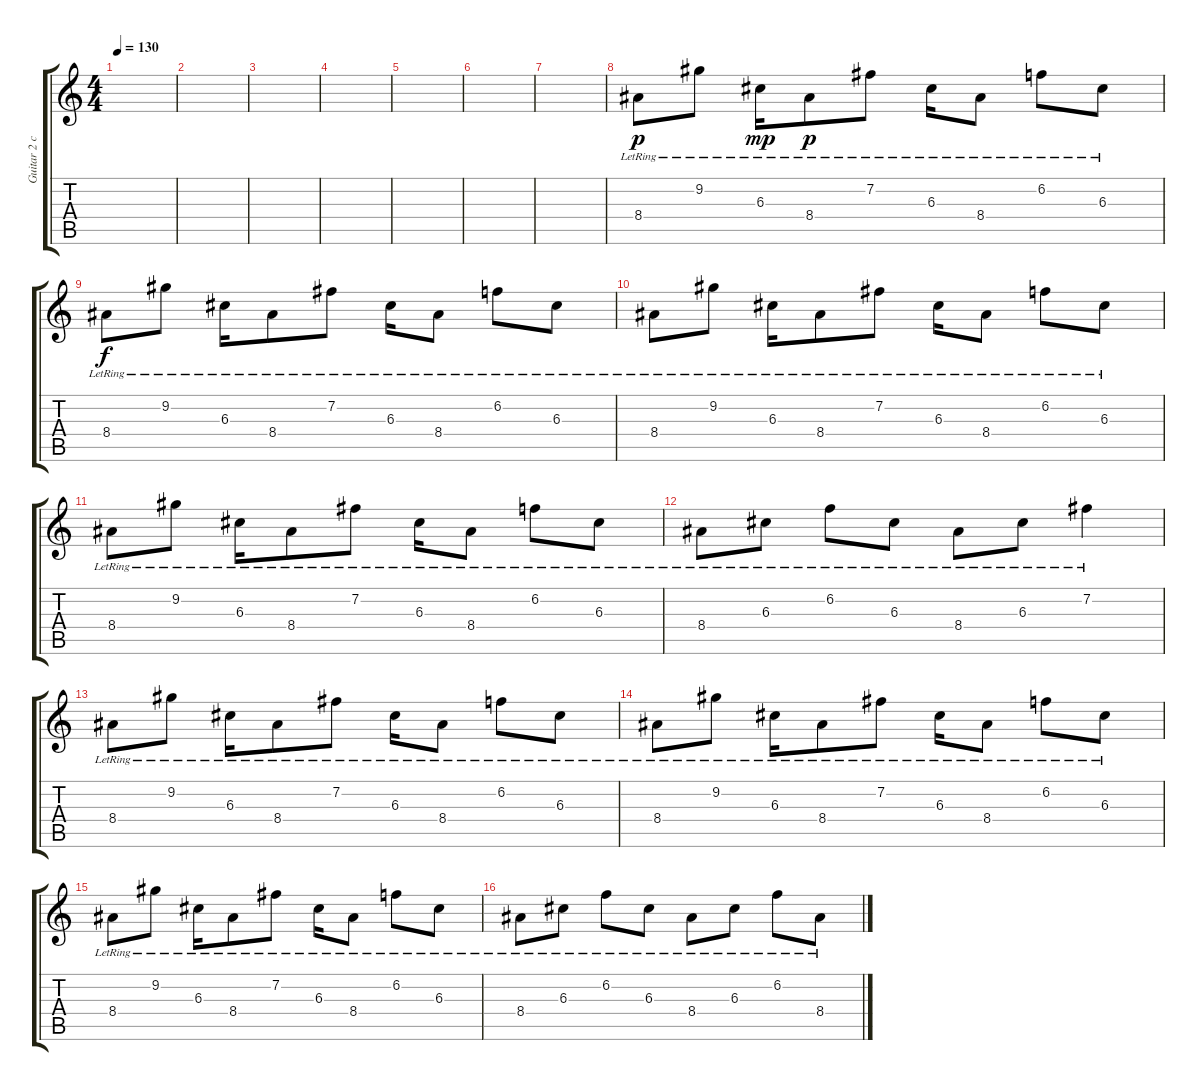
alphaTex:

\track ("Guitar 2 clean" "Guitar 2 c") {instrument acousticguitarsteel}
\staff {score tabs}
\tuning (E4 B3 G3 D3 A2 E2) {hide}
\ts (4 4)
\tempo 130
\clef g2
\ks c
|
|
|
|
|
|
|
8.4{lr}.8{dy p} 9.2{lr}.8 6.3{lr}.16{dy mp} 8.4{lr}.8{dy p} 7.2{lr}.8 6.3{lr}.16 8.4{lr}.8 6.2{lr}.8 6.3{lr}.8 |
8.4{lr}.8{dy f} 9.2{lr}.8 6.3{lr}.16 8.4{lr}.8 7.2{lr}.8 6.3{lr}.16 8.4{lr}.8 6.2{lr}.8 6.3{lr}.8 |
8.4{lr}.8 9.2{lr}.8 6.3{lr}.16 8.4{lr}.8 7.2{lr}.8 6.3{lr}.16 8.4{lr}.8 6.2{lr}.8 6.3{lr}.8 |
8.4{lr}.8 9.2{lr}.8 6.3{lr}.16 8.4{lr}.8 7.2{lr}.8 6.3{lr}.16 8.4{lr}.8 6.2{lr}.8 6.3{lr}.8 |
8.4{lr}.8 6.3{lr}.8 6.2{lr}.8 6.3{lr}.8 8.4{lr}.8 6.3{lr}.8 7.2{lr}.4 |
8.4{lr}.8 9.2{lr}.8 6.3{lr}.16 8.4{lr}.8 7.2{lr}.8 6.3{lr}.16 8.4{lr}.8 6.2{lr}.8 6.3{lr}.8 |
8.4{lr}.8 9.2{lr}.8 6.3{lr}.16 8.4{lr}.8 7.2{lr}.8 6.3{lr}.16 8.4{lr}.8 6.2{lr}.8 6.3{lr}.8 |
8.4{lr}.8 9.2{lr}.8 6.3{lr}.16 8.4{lr}.8 7.2{lr}.8 6.3{lr}.16 8.4{lr}.8 6.2{lr}.8 6.3{lr}.8 |
8.4{lr}.8 6.3{lr}.8 6.2{lr}.8 6.3{lr}.8 8.4{lr}.8 6.3{lr}.8 6.2{lr}.8 8.4{lr}.8
